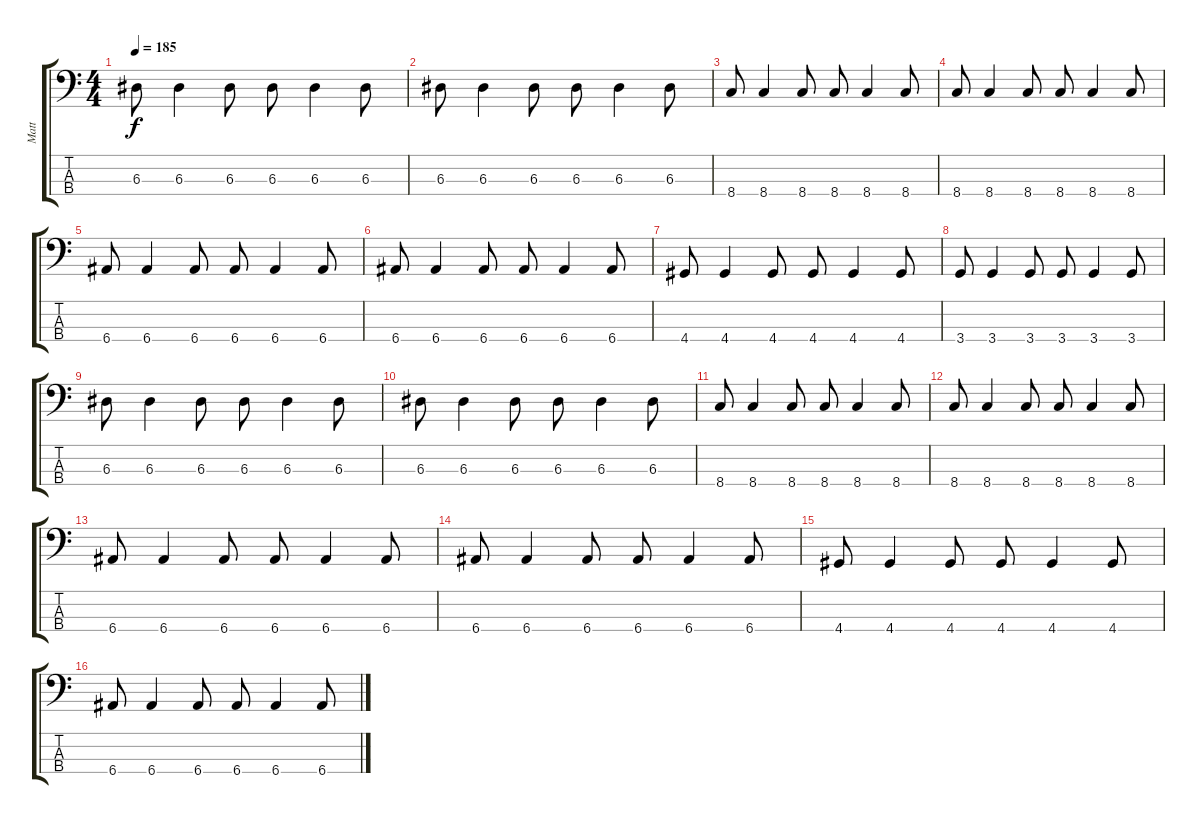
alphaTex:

\track ("Matt" "Matt") {instrument electricbasspick}
\staff {score tabs}
\tuning (G2 D2 A1 E1) {hide}
\ts (4 4)
\tempo 185
\clef f4
\ks c
6.3.8{dy f} 6.3.4 6.3.8 6.3.8 6.3.4 6.3.8 |
6.3.8 6.3.4 6.3.8 6.3.8 6.3.4 6.3.8 |
8.4.8 8.4.4 8.4.8 8.4.8 8.4.4 8.4.8 |
8.4.8 8.4.4 8.4.8 8.4.8 8.4.4 8.4.8 |
6.4.8 6.4.4 6.4.8 6.4.8 6.4.4 6.4.8 |
6.4.8 6.4.4 6.4.8 6.4.8 6.4.4 6.4.8 |
4.4.8 4.4.4 4.4.8 4.4.8 4.4.4 4.4.8 |
3.4.8 3.4.4 3.4.8 3.4.8 3.4.4 3.4.8 |
6.3.8 6.3.4 6.3.8 6.3.8 6.3.4 6.3.8 |
6.3.8 6.3.4 6.3.8 6.3.8 6.3.4 6.3.8 |
8.4.8 8.4.4 8.4.8 8.4.8 8.4.4 8.4.8 |
8.4.8 8.4.4 8.4.8 8.4.8 8.4.4 8.4.8 |
6.4.8 6.4.4 6.4.8 6.4.8 6.4.4 6.4.8 |
6.4.8 6.4.4 6.4.8 6.4.8 6.4.4 6.4.8 |
4.4.8 4.4.4 4.4.8 4.4.8 4.4.4 4.4.8 |
6.4.8 6.4.4 6.4.8 6.4.8 6.4.4 6.4.8
